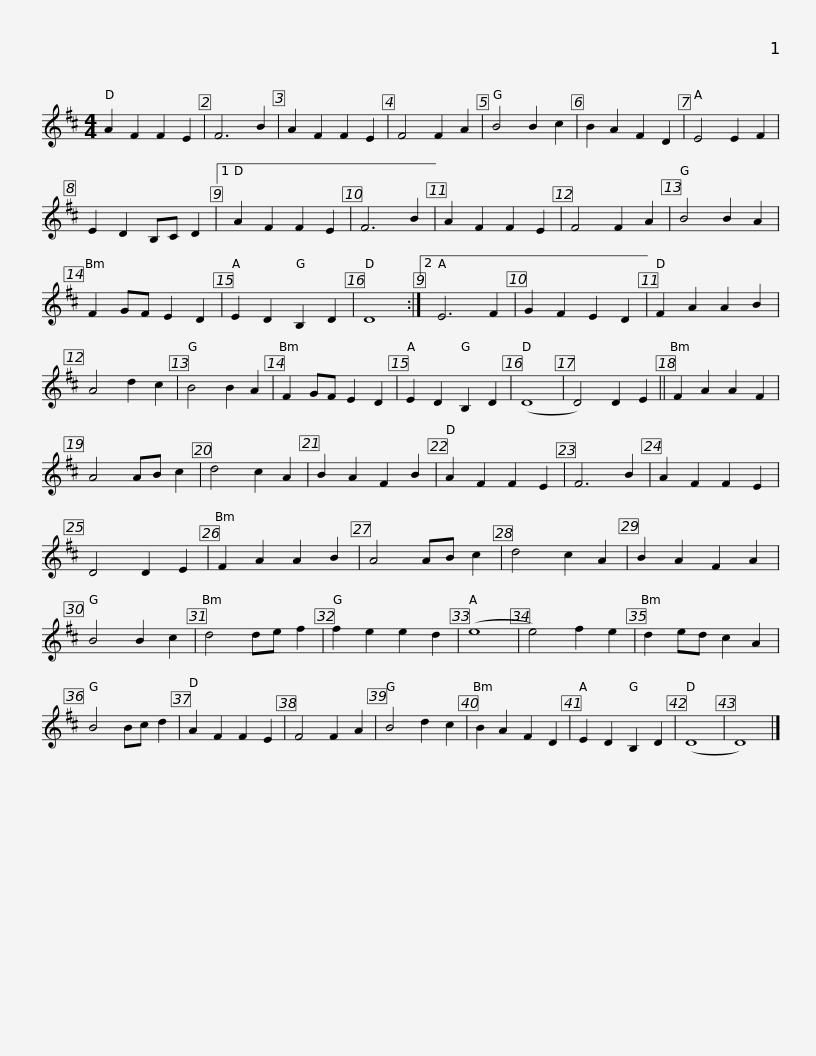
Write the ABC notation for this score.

X:1
L:1/8
M:4/4
I:linebreak $
K:D
V:1 treble
V:1
 A2 F2 F2 E2 | F6 B2 | A2 F2 F2 E2 | F4 F2 A2 | B4 B2 c2 | %5
 B2 A2 F2 D2 | E4 E2 F2 | E2 D2 B,C D2 |1 A2 F2 F2 E2 | F6 B2 |$ %10
 A2 F2 F2 E2 | F4 F2 A2 | B4 B2 A2 | F2 GF E2 D2 | E2 D2 B,2 D2 | %15
 D8 :|2 E6 F2 | G2 F2 E2 D2 | F2 A2 A2 B2 | A4 d2 c2 | %20
 B4 B2 A2 |$ F2 GF E2 D2 | E2 D2 B,2 D2 | (D8 | D4) D2 E2 || %25
 F2 A2 A2 F2 | A4 AB c2 | d4 c2 A2 | B2 A2 F2 B2 | A2 F2 F2 E2 | %30
 F6 B2 | A2 F2 F2 E2 |$ D4 D2 E2 | F2 A2 A2 B2 | A4 AB c2 | %35
 d4 c2 A2 | B2 A2 F2 A2 | B4 B2 c2 | d4 de f2 | f2 e2 e2 d2 | %40
 (e8 | e4) f2 e2 | d2 ed c2 A2 |$ B4 Bc d2 | A2 F2 F2 E2 | %45
 F4 F2 A2 | B4 d2 c2 | B2 A2 F2 D2 | E2 D2 B,2 D2 | (D8 | %50
 D8) |] %51
